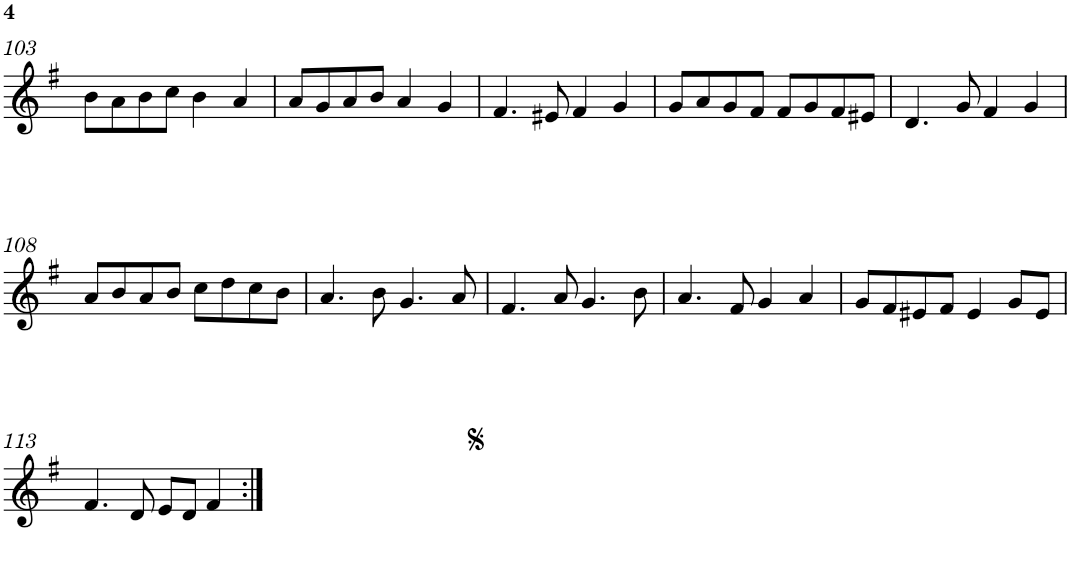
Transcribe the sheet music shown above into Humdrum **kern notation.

**kern
*part1
*staff1
*I"Piano
*I'Pno.
!!LO:PB:g=z
*clefG2
*k[f#]
*M4/4
*met(c)
=103
8b\L
8a\
8b\
8cc\J
4b\
4a/
=104
8a/L
8g/
8a/
8b/J
4a/
4g/
=105
4.f#/
8e#X/
4f#/
4g/
=106
8g/L
8a/
8g/
8f#/J
8f#/L
8g/
8f#/
8e#X/J
=107
4.d/
8g/
4f#/
4g/
!!LO:LB:g=z
=108
8a/L
8b/
8a/
8b/J
8cc\L
8dd\
8cc\
8b\J
=109
4.a/
8b\
4.g/
8a/
=110
4.f#/
8a/
4.g/
8b\
=111
4.a/
8f#/
4g/
4a/
=112
8g/L
8f#/
8e#X/
8f#/J
4e#/
8g/L
8e#/J
!!LO:LB:g=z
=113
4.f#/
8d/
8e/L
8d/J
4f#/
=:|!
*-
